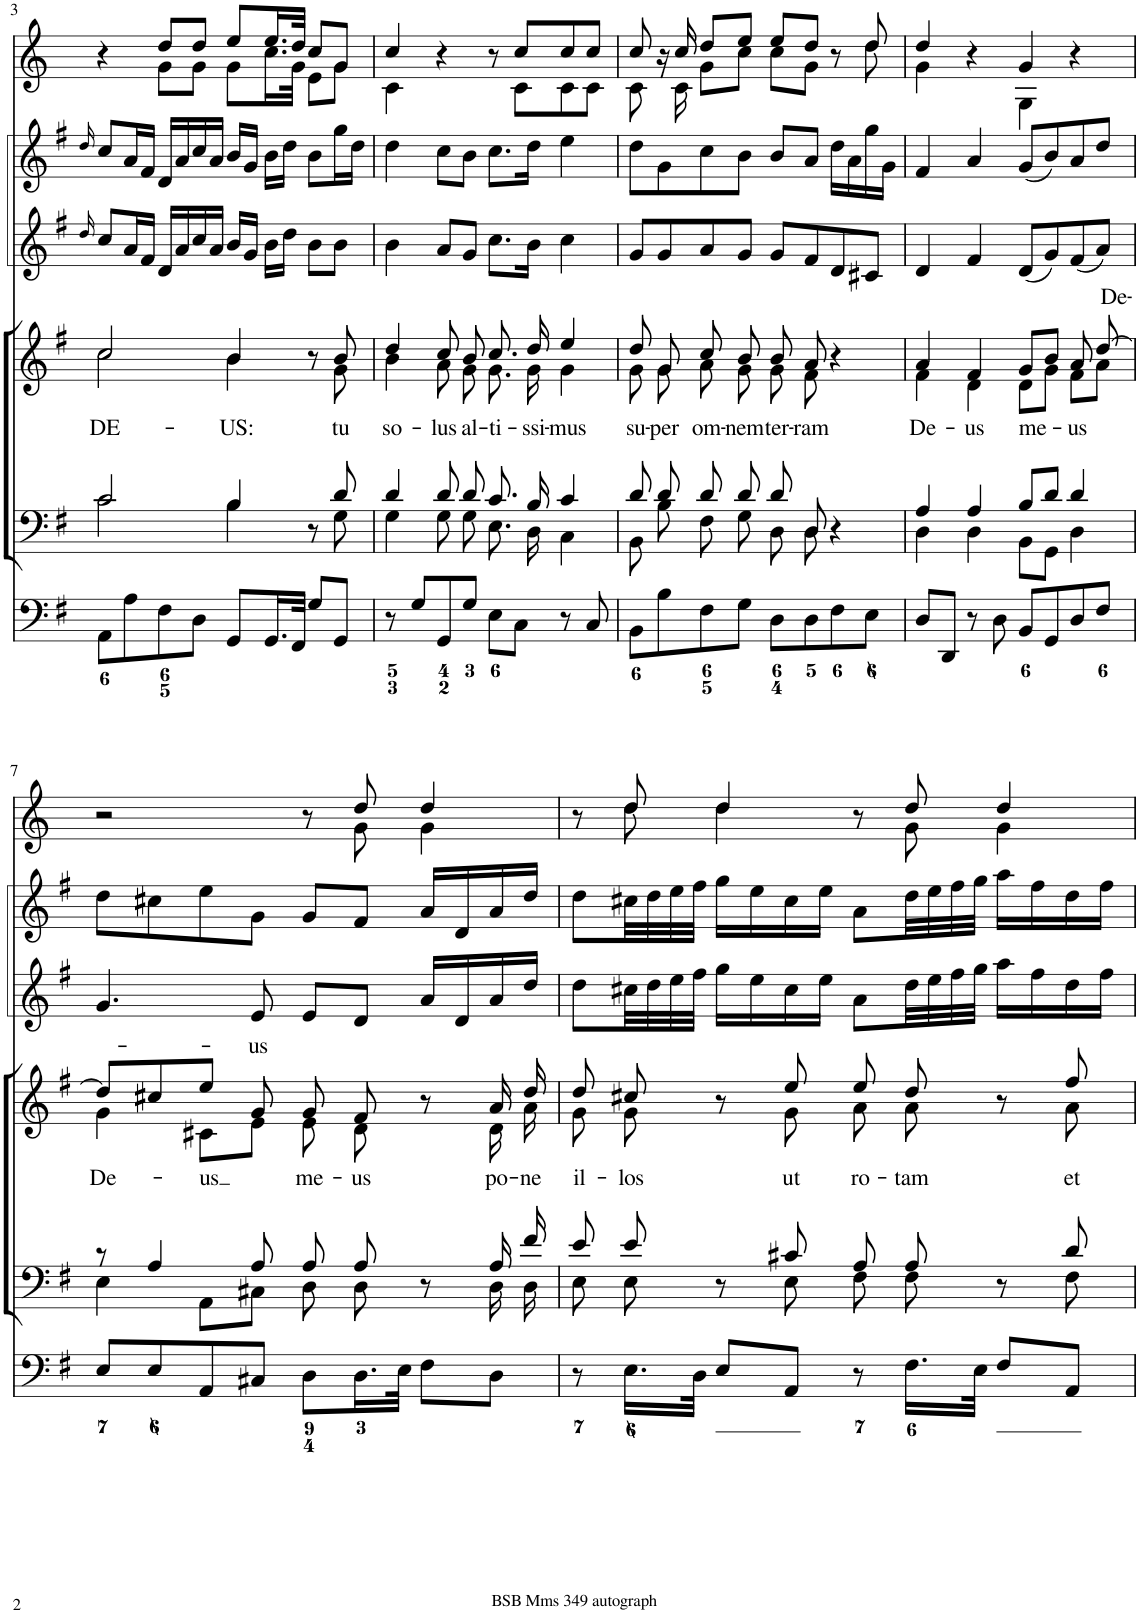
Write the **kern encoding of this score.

**kern	**kern	**kern	**text	**kern	**kern	**kern
*part6	*part5	*part4	*part4	*part3	*part2	*part1
*staff6	*staff5	*staff4	*staff4	*staff3	*staff2	*staff1
*I"Organ	*I"Voice	*I"Voice	*	*I"Violino 2	*I"Violino 1	*I"Corni in G
*	*	*	*	*I'Vln	*I'Vln	*
!!LO:PB:g=z
*clefF4	*clefF4	*clefG2	*	*clefG2	*clefG2	*clefG2
*	*	*	*	*	*	*Trd3c5
*k[f#]	*k[f#]	*k[f#]	*	*k[f#]	*k[f#]	*k[]
*M4/4	*M4/4	*M4/4	*	*M4/4	*M4/4	*M4/4
*met(c)	*met(c)	*met(c)	*	*met(c)	*met(c)	*met(c)
=3	=3	=3	=3	=3	=3	=3
.	.	.	.	16qdd/	16qdd/	.
*	*^	*	*	*	*	*
!	!	!	!	!LO:LY:b	!	!	!
*	*	*	*^	*	*	*	*^
8AA\L	2c/	2c\	2cc/	2cc\	DE-	8cc/L	8cc/L	4r	4ryy
8A\	.	.	.	.	.	16a/L	16a/L	.	.
.	.	.	.	.	.	16f#/JJ	16f#/JJ	.	.
8F#\	.	.	.	.	.	16d/LL	16d/LL	8dd/L	8g\L
.	.	.	.	.	.	16a/	16a/	.	.
8D\J	.	.	.	.	.	16cc/	16cc/	8dd/J	8g\J
.	.	.	.	.	.	16a/JJ	16a/JJ	.	.
!	!	!	!	!	!LO:LY:b	!	!	!	!
8GG/L	4B/	4B\	4b/	4b\	-US:	16b/LL	16b/LL	8ee/L	8g\L
.	.	.	.	.	.	16g/JJ	16g/JJ	.	.
16.GG/L	.	.	.	.	.	16b\LL	16b\LL	16.ee/L	16.cc\L
.	.	.	.	.	.	16dd\JJ	16dd\JJ	.	.
32FF#/JJk	.	.	.	.	.	.	.	32dd/JJk	32g\JJk
8G/L	8r	8ryy	8r	8ryy	.	8b\L	8b\L	8cc/L	8e\L
!	!	!	!	!	!LO:LY:b	!	!	!	!
8GG/J	8d/	8G\	8b/	8g\	tu	8b\J	16gg\L	8g/J	8g\J
.	.	.	.	.	.	.	16dd\JJ	.	.
=4	=4	=4	=4	=4	=4	=4	=4	=4	=4
!	!	!	!	!	!LO:LY:b	!	!	!	!
8r	4d/	4G\	4dd/	4b\	so-	4b\	4dd\	4cc/	4c\
8G/L	.	.	.	.	.	.	.	.	.
!	!	!	!	!	!LO:LY:b	!	!	!	!
8GG/	8d/	8G\	8cc/	8a\	-lus	8a/L	8cc\L	4r	4.ryy
!	!	!	!	!	!LO:LY:b	!	!	!	!
8G/J	8d/	8G\	8b/	8g\	al-	8g/J	8b\J	.	.
!	!	!	!	!	!LO:LY:b	!	!	!	!
8E\L	8.c/	8.E\	8.cc/	8.g\	-ti-	8.cc\L	8.cc\L	8r	.
8C\J	.	.	.	.	.	.	.	8cc/L	8c\L
!	!	!	!	!	!LO:LY:b	!	!	!	!
.	16B/	16D\	16dd/	16g\	-ssi-	16b\Jk	16dd\Jk	.	.
!	!	!	!	!	!LO:LY:b	!	!	!	!
8r	4c/	4C\	4ee/	4g\	-mus	4cc\	4ee\	8cc/	8c\
8C/	.	.	.	.	.	.	.	8cc/J	8c\J
=5	=5	=5	=5	=5	=5	=5	=5	=5	=5
!	!	!	!	!	!LO:LY:b	!	!	!	!
8BB\L	8d/	8BB\	8dd/	8g\	su-	8g/L	8dd\L	8cc/	8c\
!	!	!	!	!	!LO:LY:b	!	!	!	!
8B\	8d/	8B\	8g/	8g\	-per	8g/	8g\	16r	16ryy
.	.	.	.	.	.	.	.	16cc/	16c\
!	!	!	!	!	!LO:LY:b	!	!	!	!
8F#\	8d/	8F#\	8cc/	8a\	om-	8a/	8cc\	8dd/L	8g\L
!	!	!	!	!	!LO:LY:b	!	!	!	!
8G\J	8d/	8G\	8b/	8g\	-nem	8g/J	8b\J	8ee/J	8cc\J
!	!	!	!	!	!LO:LY:b	!	!	!	!
8D\L	8d/	8D\	8b/	8g\	ter-	8g/L	8b/L	8ee/L	8cc\L
!	!	!	!	!	!LO:LY:b	!	!	!	!
8D\	8D/	8D\	8a/	8f#\	-ram	8f#/	8a/J	8dd/J	8g\J
8F#\	4r	4ryy	4r	4ryy	.	8d/	16dd\LL	8r	8ryy
.	.	.	.	.	.	.	16a\	.	.
8E\J	.	.	.	.	.	8c#X/J	16gg\	8dd/	8dd\
.	.	.	.	.	.	.	16g\JJ	.	.
=6	=6	=6	=6	=6	=6	=6	=6	=6	=6
!	!	!	!	!	!LO:LY:b	!	!	!	!
8D/L	4A/	4D\	4a/	4f#\	De-	4d/	4f#/	4dd/	4g\
8DD/J	.	.	.	.	.	.	.	.	.
!	!	!	!	!	!LO:LY:b	!	!	!	!
8r	4A/	4D\	4f#/	4d\	-us	4f#/	4a/	4r	4ryy
8D\	.	.	.	.	.	.	.	.	.
!	!	!	!	!	!LO:LY:b	!	!	!	!
8BB/L	8B/L	8BB\L	8g/L	8d\L	me-	(8d/L	(8g/L	4g/	4G\
8GG/	8d/J	8GG\J	8b/J	8g\J	.	8g/)	8b/)	.	.
!	!	!	!	!	!LO:LY:b	!	!	!	!
8D/	4d/	4D\	8a/	8f#\L	-us	(8f#/	8a/	4r	4ryy
!	!	!	!	!	!LO:LY:a	!	!	!	!
8F#/J	.	.	[8dd/	8a\J	De-	8a/J)	8dd/J	.	.
!!LO:LB:g=z	!!
=7	=7	=7	=7	=7	=7	=7	=7	=7	=7
!	!	!	!	!	!LO:LY:b	!	!	!	!
8E/L	8r	4E\	8dd/L]	4g\	De-	4.g/	8dd\L	2r	8ryy
*	*	*	*	*	*	*	*	*v	*v
8E/	4A/	.	8cc#X/	.	.	.	8cc#X\	.
!	!	!	!	!	!LO:LY:b	!	!	!
8AA/	.	8AA\L	8ee/J	8c#X\L	-us	.	8ee\	.
!	!	!	!	!	!LO:LY:a	!	!	!
8C#X/J	8A/	8C#X\J	8g/	8e\J	-us	8e/	8g\J	.
!	!	!	!	!	!LO:LY:b	!	!	!
8D\L	8A/	8D\	8g/	8e\	me-	8e/L	8g/L	8r
!	!	!	!	!	!LO:LY:b	!	!	!
*	*	*	*	*	*	*	*	*^
16.D\L	8A/	8D\	8f#/	8d\	-us	8d/J	8f#/J	8dd/	8g\
32E\JJk	.	.	.	.	.	.	.	.	.
8F#\L	8r	8ryy	8r	8ryy	.	16a/LL	16a/LL	4dd/	4g\
.	.	.	.	.	.	16d/	16d/	.	.
!	!	!	!	!	!LO:LY:b	!	!	!	!
8D\J	16A/	16D\	16a/	16d\	po-	16a/	16a/	.	.
!	!	!	!	!	!LO:LY:b	!	!	!	!
.	16f#/	16D\	16dd/	16a\	-ne	16dd/JJ	16dd/JJ	.	.
=8	=8	=8	=8	=8	=8	=8	=8	=8	=8
!	!	!	!	!	!LO:LY:b	!	!	!	!
8r	8e/	8E\	8dd/	8g\	il-	8dd\L	8dd\L	8r	8ryy
!	!	!	!	!	!LO:LY:b	!	!	!	!
16.E\LL	8e/	8E\	8cc#X/	8g\	-los	32cc#X\LL	32cc#X\LL	8dd/	8dd\
.	.	.	.	.	.	32dd\	32dd\	.	.
.	.	.	.	.	.	32ee\	32ee\	.	.
32D\JJk	.	.	.	.	.	32ff#\JJJ	32ff#\JJJ	.	.
8E/L	8r	8ryy	8r	8ryy	.	16gg\LL	16gg\LL	4dd/	4dd\
.	.	.	.	.	.	16ee\	16ee\	.	.
!	!	!	!	!	!LO:LY:b	!	!	!	!
8AA/J	8c#X/	8E\	8ee/	8g\	ut	16cc#\	16cc#\	.	.
.	.	.	.	.	.	16ee\JJ	16ee\JJ	.	.
!	!	!	!	!	!LO:LY:b	!	!	!	!
8r	8A/	8F#\	8ee/	8a\	ro-	8a\L	8a\L	8r	8ryy
!	!	!	!	!	!LO:LY:b	!	!	!	!
16.F#\LL	8A/	8F#\	8dd/	8a\	-tam	32dd\LL	32dd\LL	8dd/	8g\
.	.	.	.	.	.	32ee\	32ee\	.	.
.	.	.	.	.	.	32ff#\	32ff#\	.	.
32E\JJk	.	.	.	.	.	32gg\JJJ	32gg\JJJ	.	.
8F#/L	8r	8ryy	8r	8ryy	.	16aa\LL	16aa\LL	4dd/	4g\
.	.	.	.	.	.	16ff#\	16ff#\	.	.
!	!	!	!	!	!LO:LY:b	!	!	!	!
8AA/J	8d/	8F#\	8ff#/	8a\	et	16dd\	16dd\	.	.
.	.	.	.	.	.	16ff#\JJ	16ff#\JJ	.	.
*	*v	*v	*	*	*	*	*	*v	*v
*	*	*v	*v	*	*	*	*
=	=	=	=	=	=	=
*-	*-	*-	*-	*-	*-	*-
